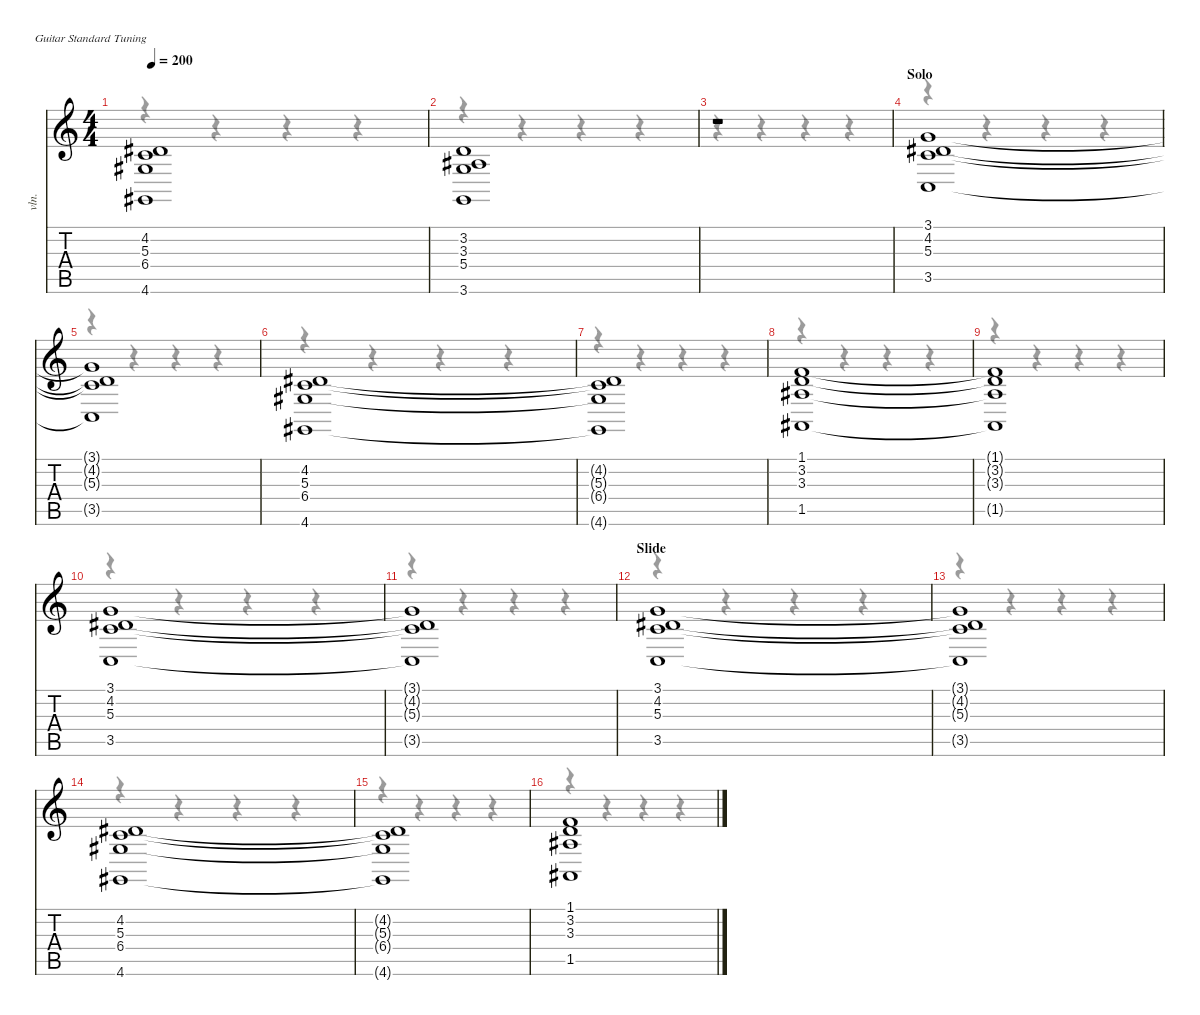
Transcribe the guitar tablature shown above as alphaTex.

\hideDynamics
\bracketExtendMode nobrackets
\otherSystemsTrackNameOrientation horizontal
\track ("Ensemble" "vln.") {instrument stringensemble1}
\staff {score tabs}
\tuning (E4 B3 G3 D3 A2 E2)
\voice
\ts (4 4)
\scale
0.982788
\tempo 200
\accidentals auto
\clef g2
\ottava regular
\simile none
\ks c
(4.2{acc #} 5.3 6.4{acc #} 4.6{acc #}).1{dy f} |
\scale
0.982788 (3.2 3.3{acc #} 5.4 3.6).1 |
\scale
1.09391 r.1 |
\section ("" "Solo")
\scale
0.978277 (3.1 4.2{acc #} 5.3 3.5).1 |
\scale
0.992988 (3.1{t} 4.2{t acc #} 5.3{t} 3.5{t}).1 |
\scale
0.978277 (4.2{acc #} 5.3 6.4{acc #} 4.6{acc #}).1 |
\scale
0.978277 (4.2{t acc #} 5.3{t} 6.4{t acc #} 4.6{t acc #}).1 |
\scale
0.978277 (1.1 3.2 3.3{acc #} 1.5{acc #}).1 |
\scale
1.07665 (1.1{t} 3.2{t} 3.3{t acc #} 1.5{t acc #}).1 |
\scale
0.988084 (3.1 4.2{acc #} 5.3 3.5).1 |
\scale
0.98573 (3.1{t} 4.2{t acc #} 5.3{t} 3.5{t}).1 |
\section ("" "Slide")
\scale
0.988084 (3.1 4.2{acc #} 5.3 3.5).1 |
\scale
0.988084 (3.1{t} 4.2{t acc #} 5.3{t} 3.5{t}).1 |
\scale
0.973373 (4.2{acc #} 5.3 6.4{acc #} 4.6{acc #}).1 |
\scale
1.04918 (4.2{t acc #} 5.3{t} 6.4{t acc #} 4.6{t acc #}).1 |
\scale
0.980336 (1.1 3.2 3.3{acc #} 1.5{acc #}).1
\voice
\clef g2
\ottava regular
\simile none
\ks c
r.4{dy mf} r.4 r.4 r.4 |
r.4 r.4 r.4 r.4 |
r.4 r.4 r.4 r.4 |
r.4 r.4 r.4 r.4 |
r.4 r.4 r.4 r.4 |
r.4 r.4 r.4 r.4 |
r.4 r.4 r.4 r.4 |
r.4 r.4 r.4 r.4 |
r.4 r.4 r.4 r.4 |
r.4 r.4 r.4 r.4 |
r.4 r.4 r.4 r.4 |
r.4 r.4 r.4 r.4 |
r.4 r.4 r.4 r.4 |
r.4 r.4 r.4 r.4 |
r.4 r.4 r.4 r.4 |
r.4 r.4 r.4 r.4
